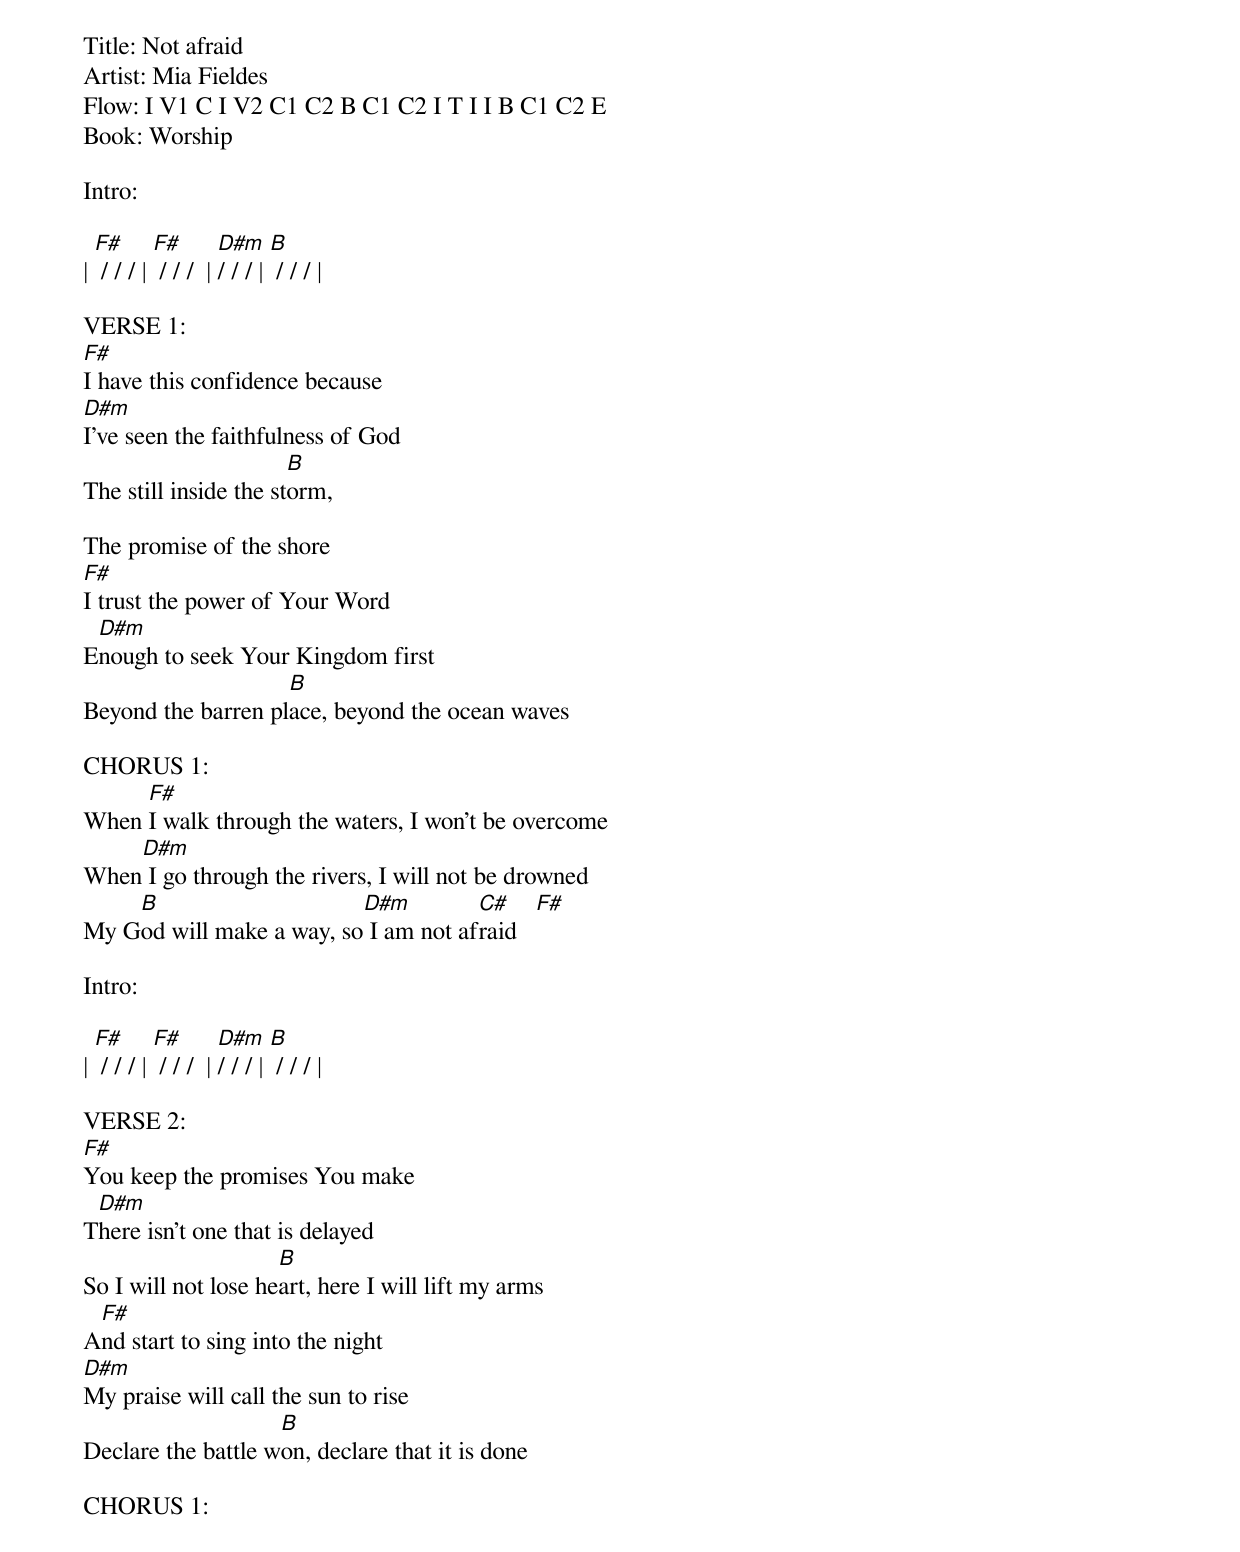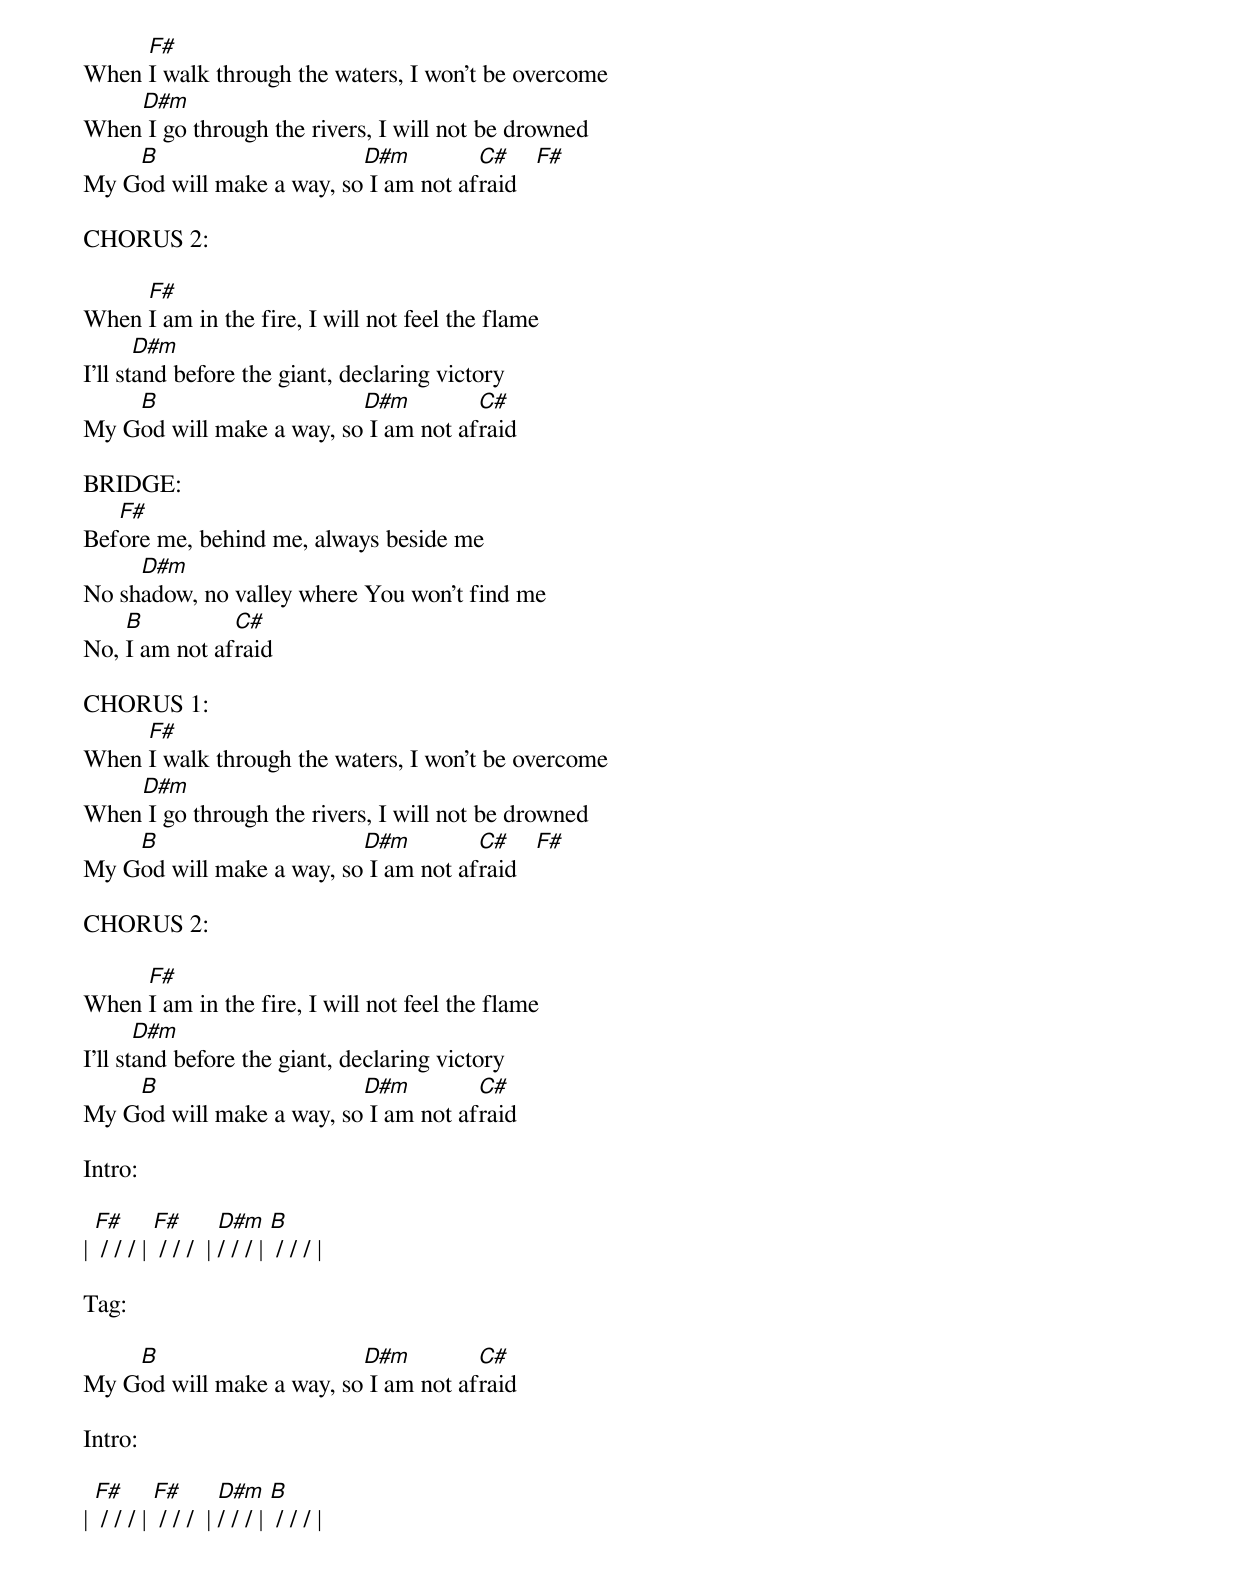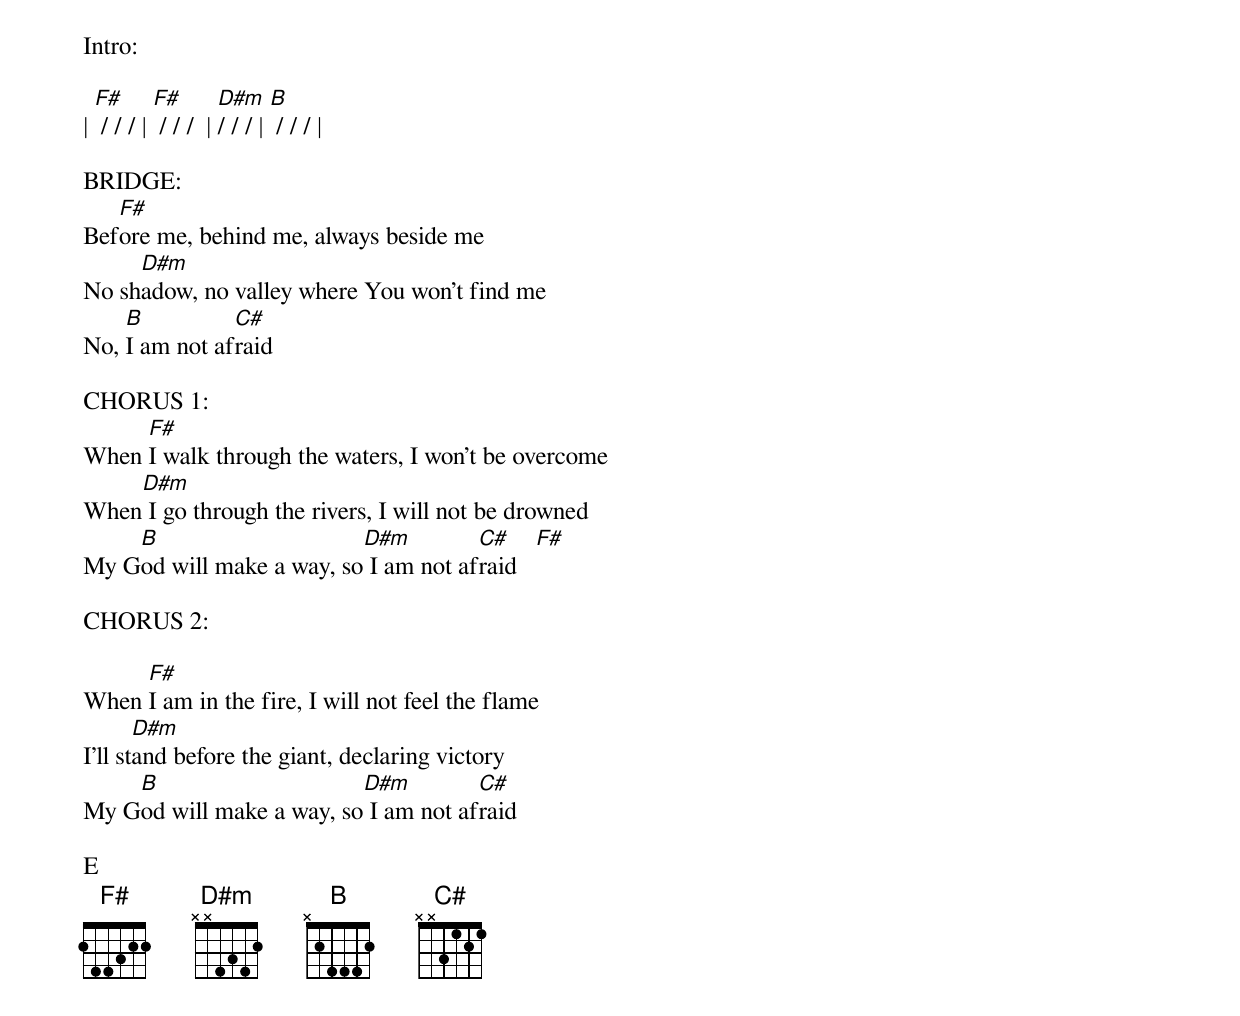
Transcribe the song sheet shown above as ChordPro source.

Title: Not afraid
Artist: Mia Fieldes
Flow: I V1 C I V2 C1 C2 B C1 C2 I T I I B C1 C2 E
Book: Worship

Intro:

| [F#] / / / | [F#] / / /  | [D#m]/ / / | [B] / / / |

VERSE 1:
[F#]I have this confidence because
[D#m]I've seen the faithfulness of God
The still inside the st[B]orm,

The promise of the shore
[F#]I trust the power of Your Word
E[D#m]nough to seek Your Kingdom first
Beyond the barren pl[B]ace, beyond the ocean waves

CHORUS 1:
When [F#]I walk through the waters, I won't be overcome
When[D#m] I go through the rivers, I will not be drowned
My G[B]od will make a way, so[D#m] I am not af[C#]raid   [F#]

Intro:

| [F#] / / / | [F#] / / /  | [D#m]/ / / | [B] / / / |

VERSE 2:
[F#]You keep the promises You make
T[D#m]here isn't one that is delayed
So I will not lose he[B]art, here I will lift my arms
A[F#]nd start to sing into the night
[D#m]My praise will call the sun to rise
Declare the battle w[B]on, declare that it is done

CHORUS 1:
When [F#]I walk through the waters, I won't be overcome
When[D#m] I go through the rivers, I will not be drowned
My G[B]od will make a way, so[D#m] I am not af[C#]raid   [F#]

CHORUS 2:

When [F#]I am in the fire, I will not feel the flame
I'll st[D#m]and before the giant, declaring victory
My G[B]od will make a way, so[D#m] I am not af[C#]raid

BRIDGE:
Bef[F#]ore me, behind me, always beside me
No sh[D#m]adow, no valley where You won't find me
No, [B]I am not af[C#]raid

CHORUS 1:
When [F#]I walk through the waters, I won't be overcome
When[D#m] I go through the rivers, I will not be drowned
My G[B]od will make a way, so[D#m] I am not af[C#]raid   [F#]

CHORUS 2:

When [F#]I am in the fire, I will not feel the flame
I'll st[D#m]and before the giant, declaring victory
My G[B]od will make a way, so[D#m] I am not af[C#]raid

Intro:

| [F#] / / / | [F#] / / /  | [D#m]/ / / | [B] / / / |

Tag:

My G[B]od will make a way, so[D#m] I am not af[C#]raid

Intro:

| [F#] / / / | [F#] / / /  | [D#m]/ / / | [B] / / / |

Intro:

| [F#] / / / | [F#] / / /  | [D#m]/ / / | [B] / / / |

BRIDGE:
Bef[F#]ore me, behind me, always beside me
No sh[D#m]adow, no valley where You won't find me
No, [B]I am not af[C#]raid

CHORUS 1:
When [F#]I walk through the waters, I won't be overcome
When[D#m] I go through the rivers, I will not be drowned
My G[B]od will make a way, so[D#m] I am not af[C#]raid   [F#]

CHORUS 2:

When [F#]I am in the fire, I will not feel the flame
I'll st[D#m]and before the giant, declaring victory
My G[B]od will make a way, so[D#m] I am not af[C#]raid

E
